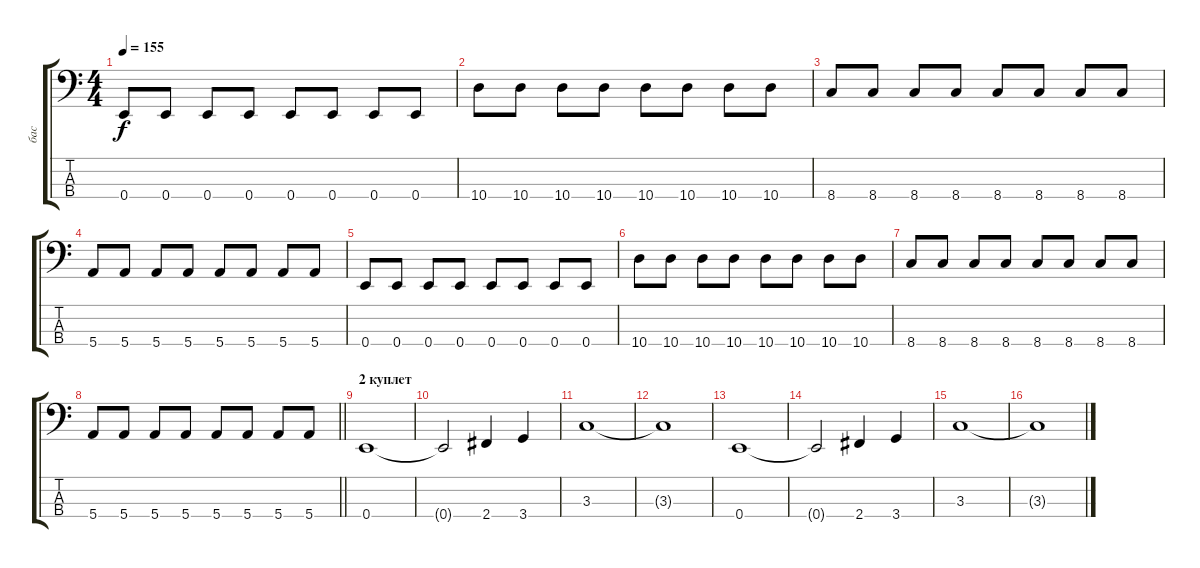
\track ("бас" "бас") {instrument electricbassfinger}
\staff {score tabs}
\tuning (G2 D2 A1 E1) {hide}
\ts (4 4)
\tempo 155
\clef f4
\ks c
0.4.8{dy f} 0.4.8 0.4.8 0.4.8 0.4.8 0.4.8 0.4.8 0.4.8 |
10.4.8 10.4.8 10.4.8 10.4.8 10.4.8 10.4.8 10.4.8 10.4.8 |
8.4.8 8.4.8 8.4.8 8.4.8 8.4.8 8.4.8 8.4.8 8.4.8 |
5.4.8 5.4.8 5.4.8 5.4.8 5.4.8 5.4.8 5.4.8 5.4.8 |
0.4.8 0.4.8 0.4.8 0.4.8 0.4.8 0.4.8 0.4.8 0.4.8 |
10.4.8 10.4.8 10.4.8 10.4.8 10.4.8 10.4.8 10.4.8 10.4.8 |
8.4.8 8.4.8 8.4.8 8.4.8 8.4.8 8.4.8 8.4.8 8.4.8 |
\barLineRight lightlight
5.4.8 5.4.8 5.4.8 5.4.8 5.4.8 5.4.8 5.4.8 5.4.8 |
\section ("" "2 куплет")
0.4.1 |
0.4{t}.2 2.4.4 3.4.4 |
3.3.1 |
3.3{t}.1 |
0.4.1 |
0.4{t}.2 2.4.4 3.4.4 |
3.3.1 |
3.3{t}.1
